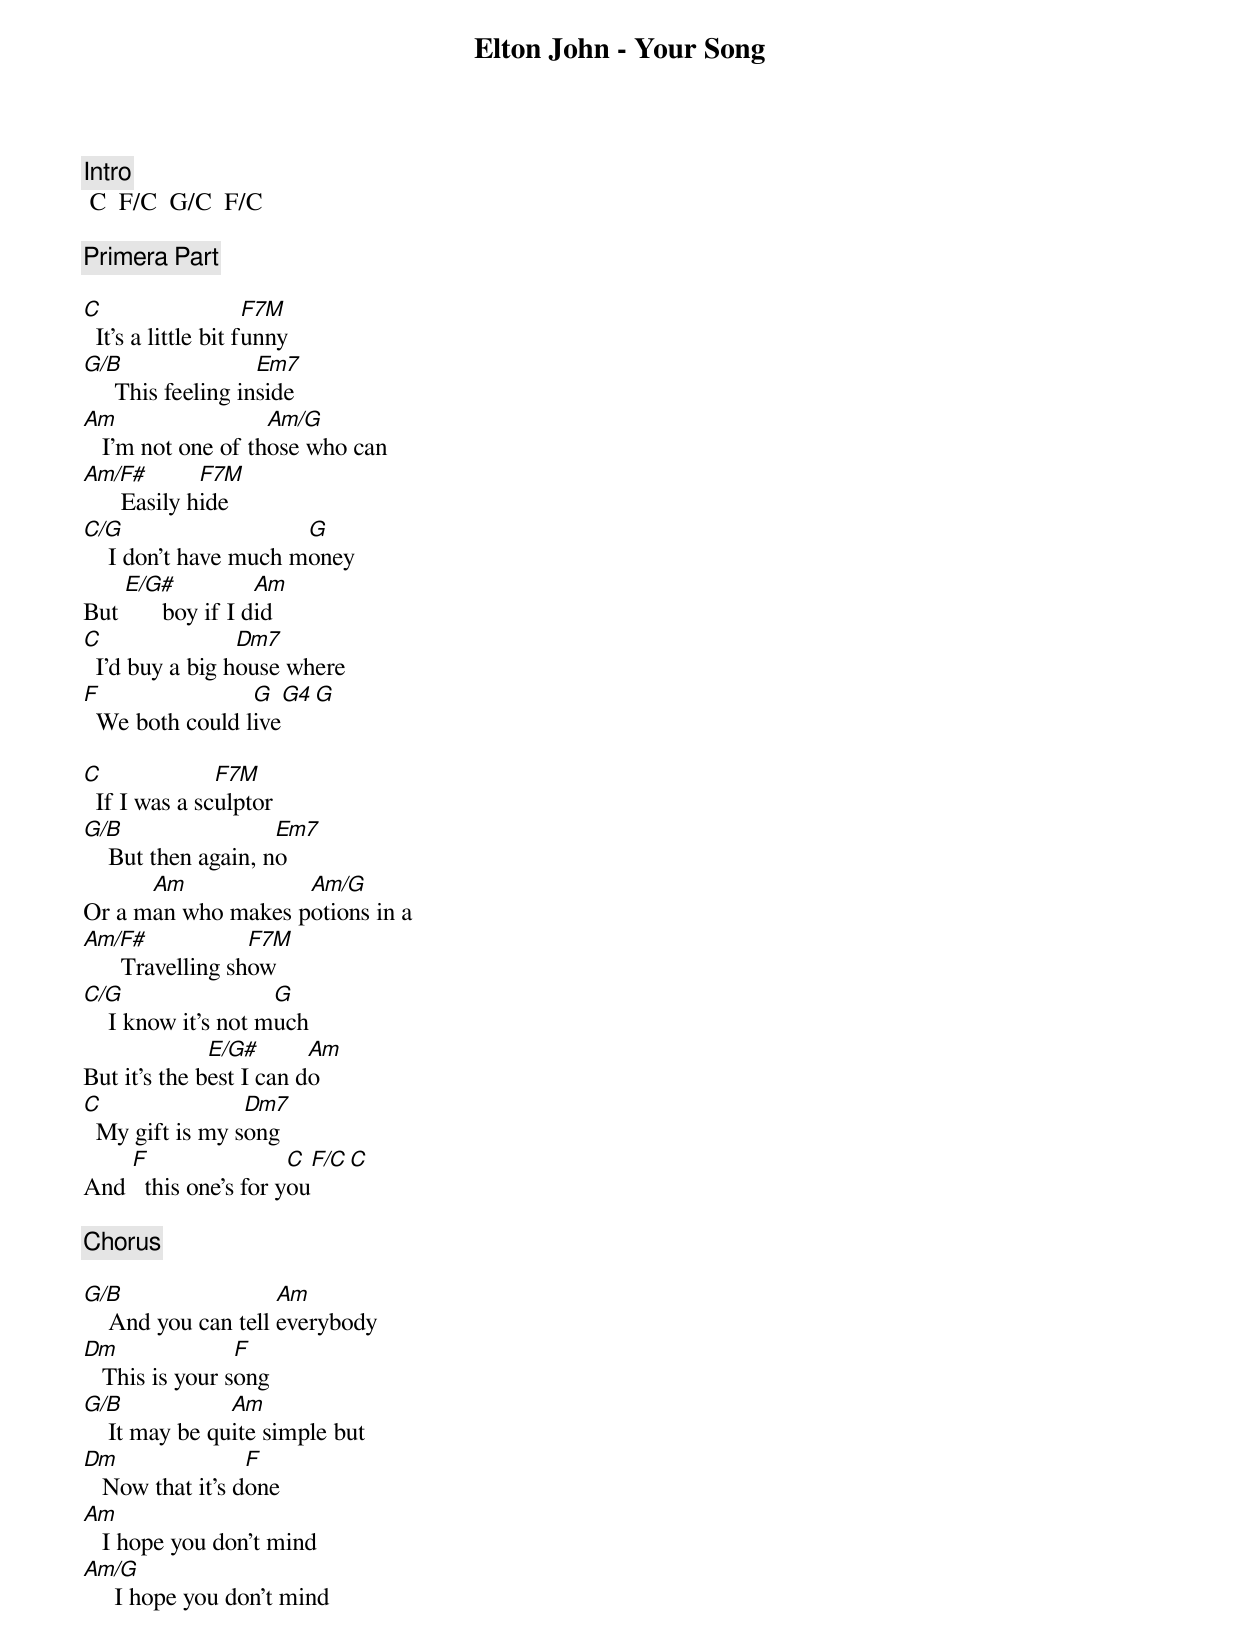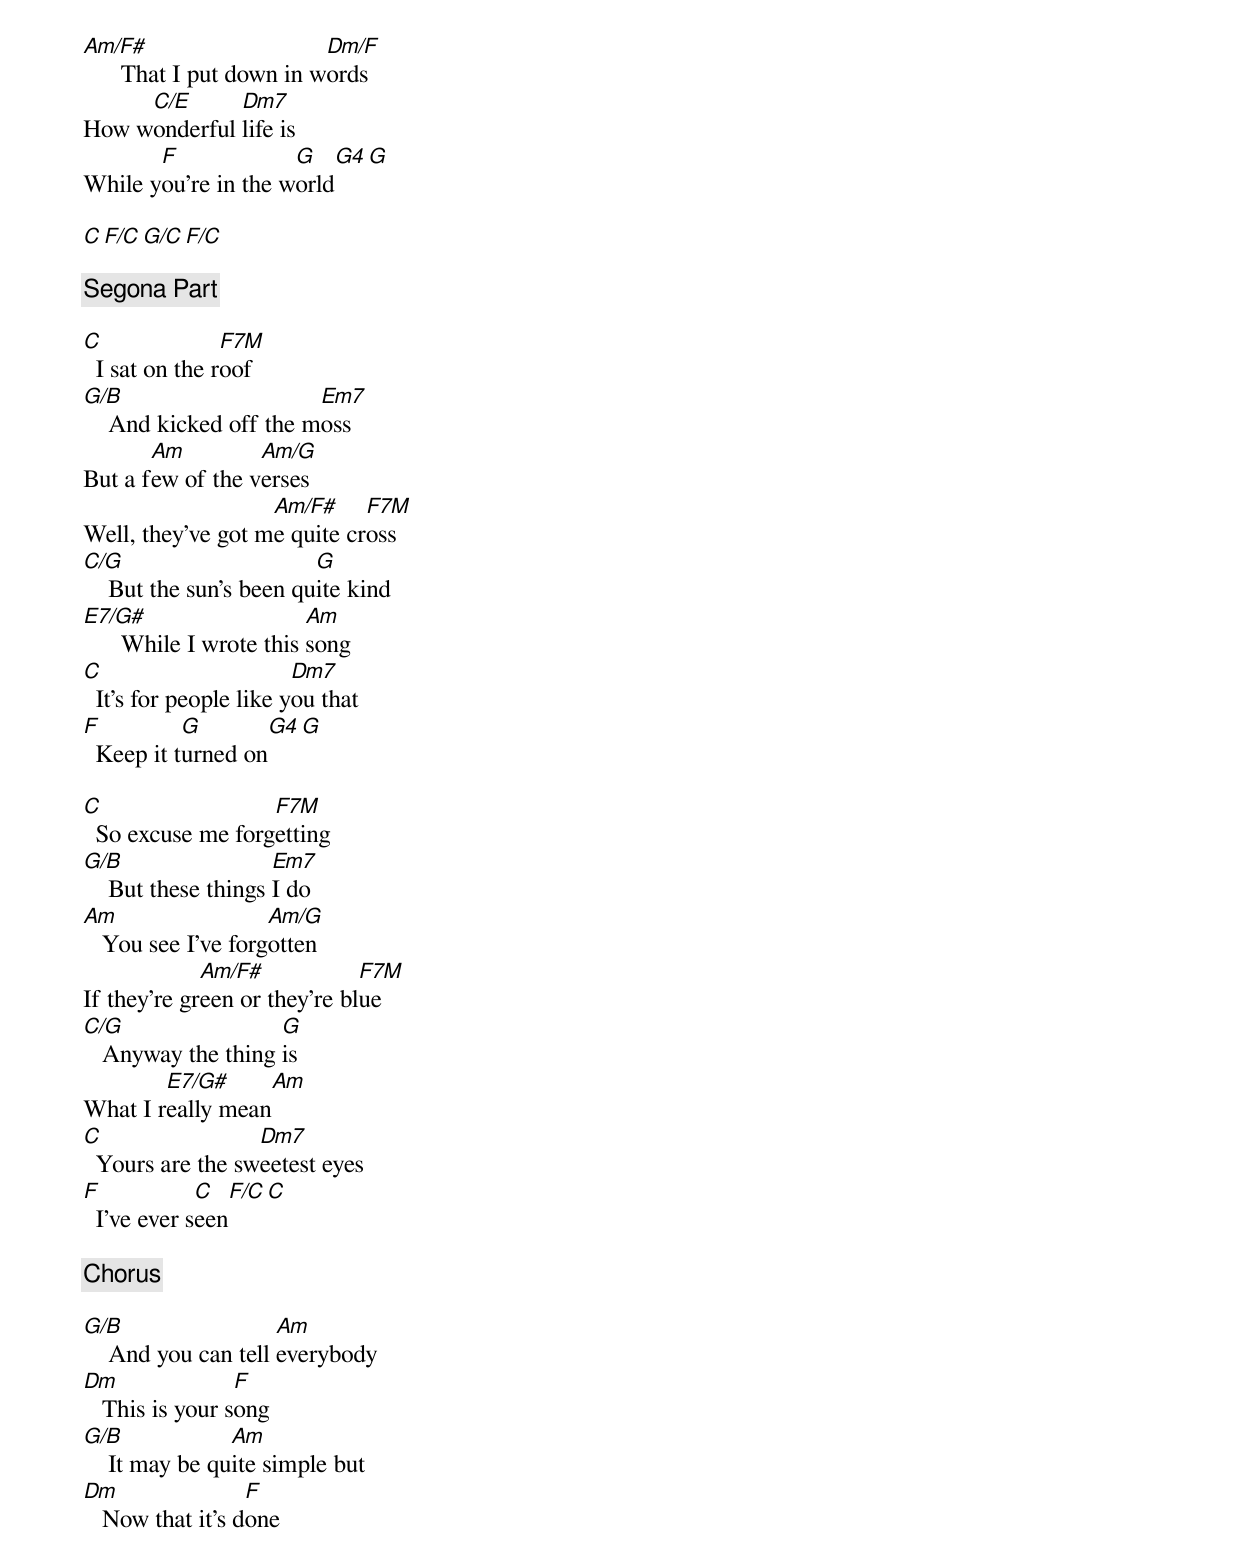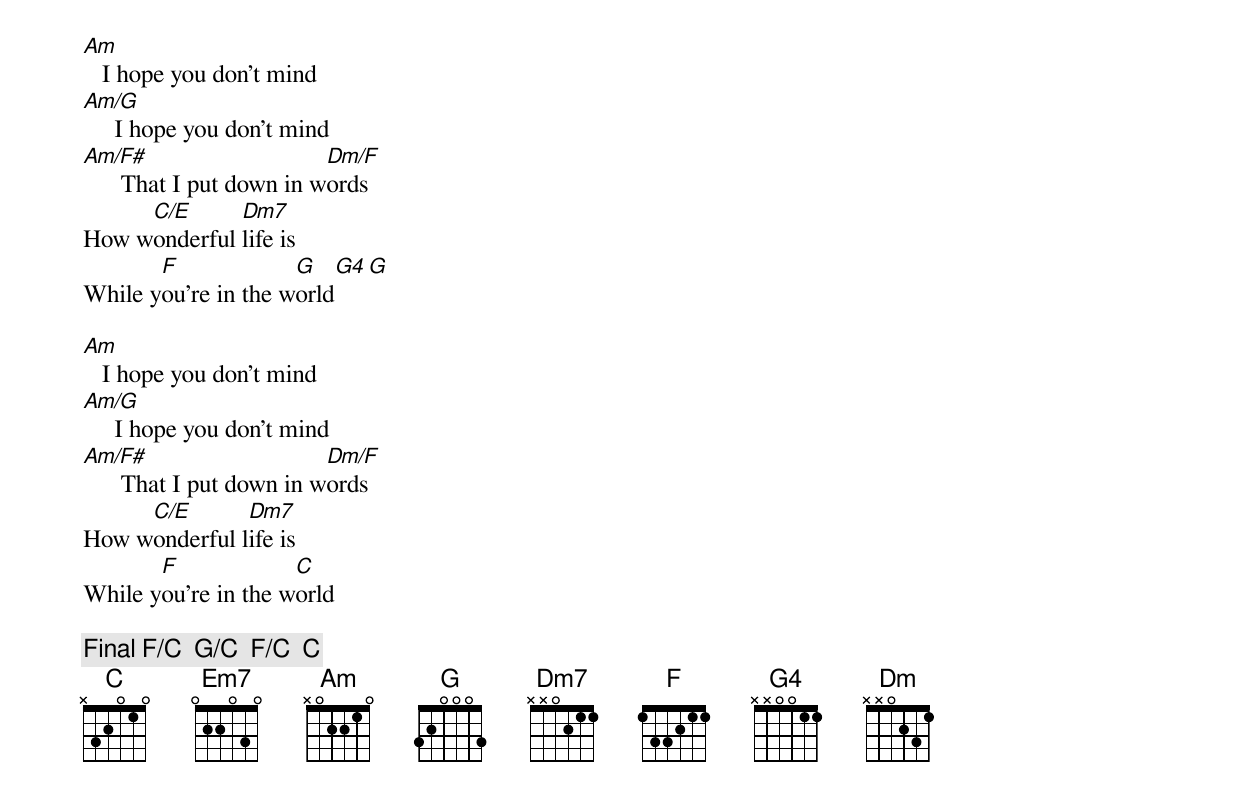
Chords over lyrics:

Elton John - Your Song

[Intro]
 C  F/C  G/C  F/C

[Primera Part]

C                    F7M
  It's a little bit funny
G/B                 Em7
     This feeling inside
Am                  Am/G
   I'm not one of those who can
Am/F#         F7M
      Easily hide
C/G                    G
    I don't have much money
    E/G#            Am
But       boy if I did
C                Dm7
  I'd buy a big house where
F                G   G4  G
  We both could live

C              F7M
  If I was a sculptor
G/B                  Em7
    But then again, no
      Am            Am/G
Or a man who makes potions in a
Am/F#              F7M
      Travelling show
C/G                  G
    I know it's not much
              E/G#       Am
But it's the best I can do
C                Dm7
  My gift is my song
    F                 C  F/C  C
And   this one's for you

[Chorus]

G/B                  Am
    And you can tell everybody
Dm               F
   This is your song
G/B             Am
    It may be quite simple but
Dm                F
   Now that it's done
Am
   I hope you don't mind
Am/G
     I hope you don't mind
Am/F#                     Dm/F
      That I put down in words
     C/E      Dm7
How wonderful life is
       F             G    G4  G
While you're in the world

C  F/C  G/C  F/C

[Segona Part]

C               F7M
  I sat on the roof
G/B                     Em7
    And kicked off the moss
       Am         Am/G
But a few of the verses
                   Am/F#     F7M
Well, they've got me quite cross
C/G                      G
    But the sun's been quite kind
E7/G#                    Am
      While I wrote this song
C                       Dm7
  It's for people like you that
F          G        G4  G
  Keep it turned on

C                  F7M
  So excuse me forgetting
G/B                  Em7
    But these things I do
Am                  Am/G
   You see I've forgotten
             Am/F#            F7M
If they're green or they're blue
C/G                 G
   Anyway the thing is
        E7/G#      Am
What I really mean
C                 Dm7
  Yours are the sweetest eyes
F            C   F/C  C
  I've ever seen

[Chorus]

G/B                  Am
    And you can tell everybody
Dm               F
   This is your song
G/B             Am
    It may be quite simple but
Dm                F
   Now that it's done
Am
   I hope you don't mind
Am/G
     I hope you don't mind
Am/F#                     Dm/F
      That I put down in words
     C/E      Dm7
How wonderful life is
       F             G    G4  G
While you're in the world

Am
   I hope you don't mind
Am/G
     I hope you don't mind
Am/F#                     Dm/F
      That I put down in words
     C/E       Dm7
How wonderful life is
       F             C
While you're in the world

[Final] F/C  G/C  F/C  C
